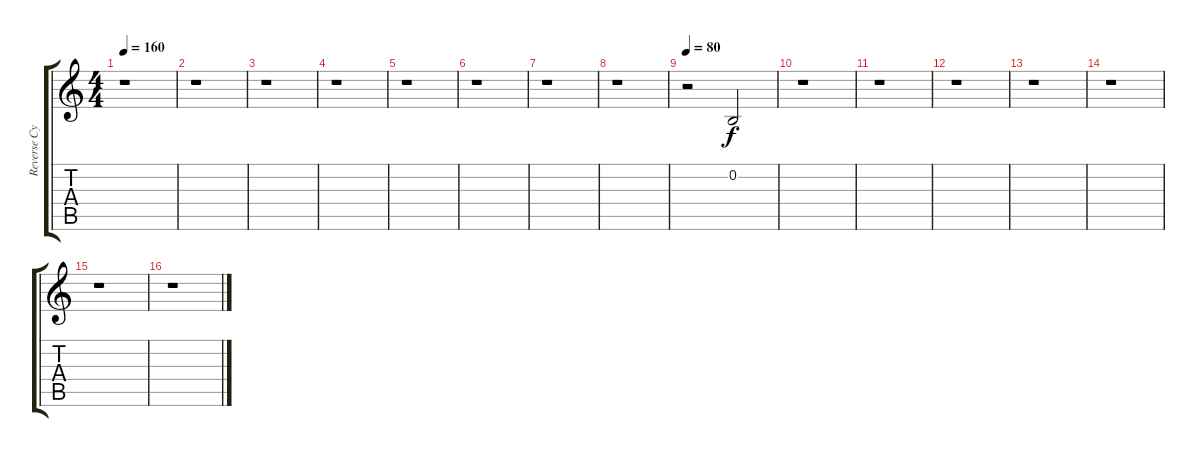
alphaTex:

\track ("Reverse Cymbal" "Reverse Cy") {instrument reversecymbal}
\staff {score tabs}
\tuning (E4 B3 G3 D3 A2 E2) {hide}
\ts (4 4)
\tempo 160
\clef g2
\ks c
r.1{dy f} |
r.1 |
r.1 |
r.1 |
r.1 |
r.1 |
r.1 |
r.1 |
\tempo 80
r.2 0.2.2{volume 15 balance 4} |
r.1 |
r.1 |
r.1 |
r.1 |
r.1 |
r.1 |
r.1
